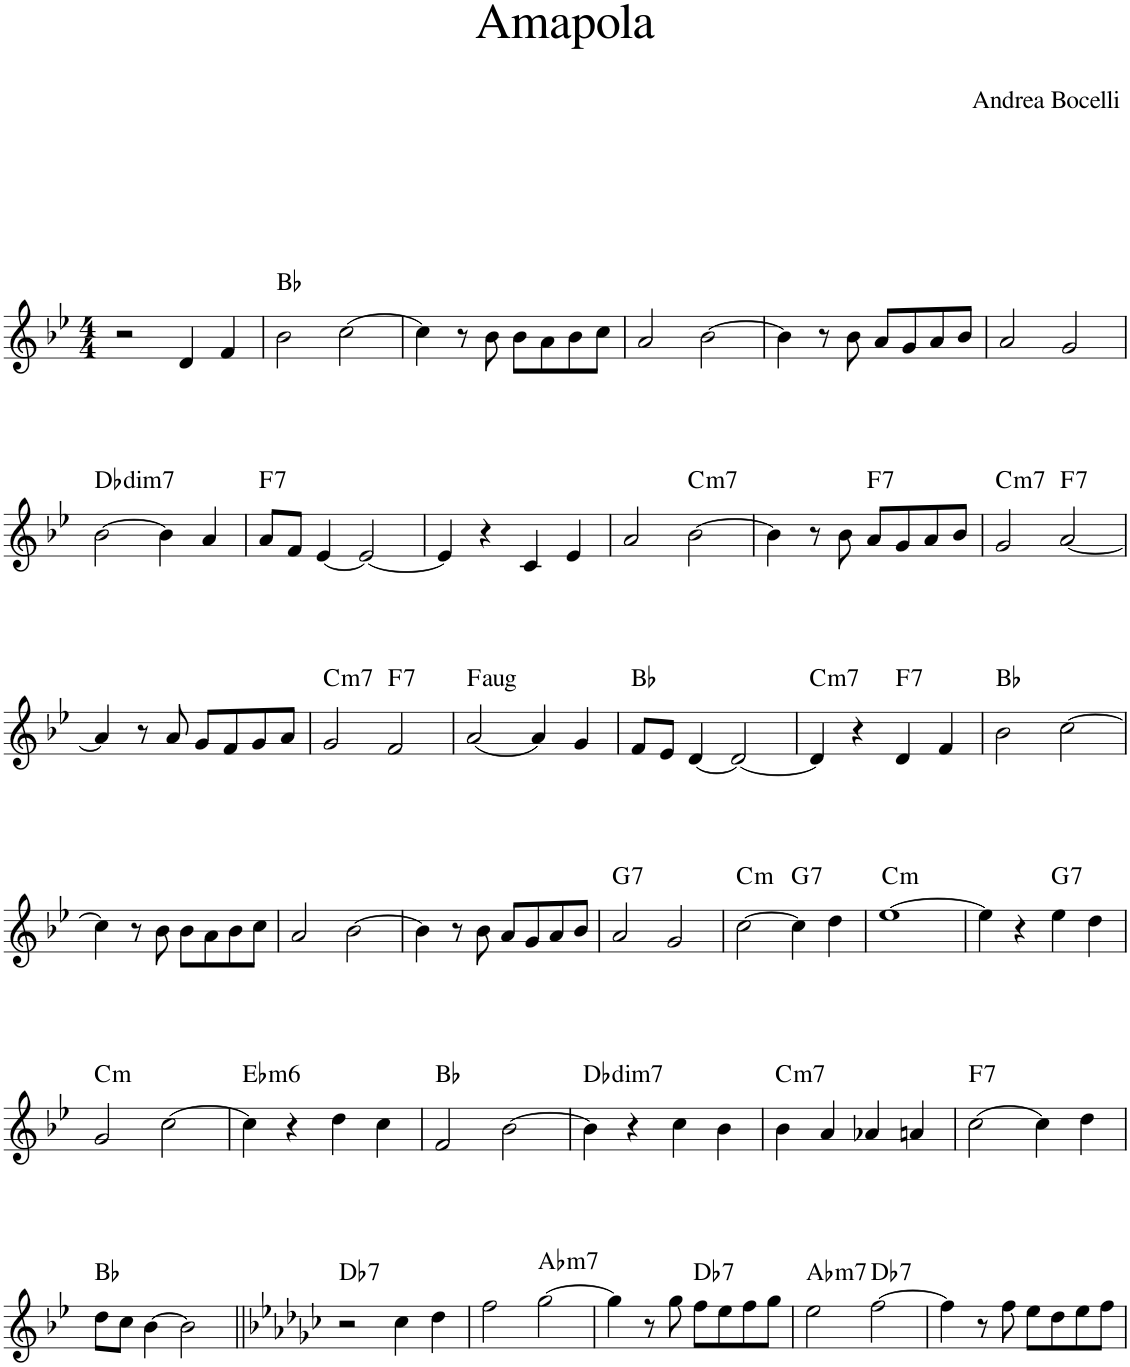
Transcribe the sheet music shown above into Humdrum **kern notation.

**kern	**harte
*part1	*part1
*staff1	*
*I"Piano	*
*I'Pno.	*
*clefG2	*
*k[b-e-]	*
*M4/4	*
=1	=1
2r	.
4d/	.
4f/	.
=2	=2
2b-\	Bb:maj
[2cc\	.
=3	=3
4cc\]	.
8r	.
8b-\	.
8b-\L	.
8a\	.
8b-\	.
8cc\J	.
=4	=4
2a/	.
[2b-\	.
=5	=5
4b-\]	.
8r	.
8b-\	.
8a/L	.
8g/	.
8a/	.
8b-/J	.
=6	=6
2a/	.
2g/	.
!!LO:LB:g=z
=7	=7
!	!LO:H:kt=dim7
[2b-\	Db:dim7
4b-\]	.
4a/	.
=8	=8
!	!LO:H:kt=7
8a/L	F:7
8f/J	.
[4e-/	.
2e-/_	.
=9	=9
4e-/]	.
4r	.
4c/	.
4e-/	.
=10	=10
2a/	.
!	!LO:H:kt=m7
[2b-\	C:min7
=11	=11
4b-\]	.
8r	.
8b-\	.
!	!LO:H:kt=7
8a/L	F:7
8g/	.
8a/	.
8b-/J	.
=12	=12
!	!LO:H:kt=m7
2g/	C:min7
!	!LO:H:kt=7
[2a/	F:7
!!LO:LB:g=z
=13	=13
4a/]	.
8r	.
8a/	.
8g/L	.
8f/	.
8g/	.
8a/J	.
=14	=14
!	!LO:H:kt=m7
2g/	C:min7
!	!LO:H:kt=7
2f/	F:7
=15	=15
!	!LO:H:kt=aug
[2a/	F:aug
4a/]	.
4g/	.
=16	=16
8f/L	Bb:maj
8e-/J	.
[4d/	.
2d/_	.
=17	=17
!	!LO:H:kt=m7
4d/]	C:min7
4r	.
!	!LO:H:kt=7
4d/	F:7
4f/	.
=18	=18
2b-\	Bb:maj
[2cc\	.
!!LO:LB:g=z
=19	=19
4cc\]	.
8r	.
8b-\	.
8b-\L	.
8a\	.
8b-\	.
8cc\J	.
=20	=20
2a/	.
[2b-\	.
=21	=21
4b-\]	.
8r	.
8b-\	.
8a/L	.
8g/	.
8a/	.
8b-/J	.
=22	=22
!	!LO:H:kt=7
2a/	G:7
2g/	.
=23	=23
!	!LO:H:kt=m
[2cc\	C:min
!	!LO:H:kt=7
4cc\]	G:7
4dd\	.
=24	=24
!	!LO:H:kt=m
[1ee-	C:min
=25	=25
4ee-\]	.
4r	.
!	!LO:H:kt=7
4ee-\	G:7
4dd\	.
!!LO:LB:g=z
=26	=26
!	!LO:H:kt=m
2g/	C:min
[2cc\	.
=27	=27
!	!LO:H:kt=m6
4cc\]	Eb:min6
4r	.
4dd\	.
4cc\	.
=28	=28
2f/	Bb:maj
[2b-\	.
=29	=29
!	!LO:H:kt=dim7
4b-\]	Db:dim7
4r	.
4cc\	.
4b-\	.
=30	=30
!	!LO:H:kt=m7
4b-\	C:min7
4a/	.
4a-X/	.
4an/	.
=31	=31
!	!LO:H:kt=7
[2cc\	F:7
4cc\]	.
4dd\	.
!!LO:LB:g=z
=32	=32
8dd\L	Bb:maj
8cc\J	.
[4b-\	.
2b-\]	.
=33||	=33||
*k[b-e-a-d-g-c-]	*
!	!LO:H:kt=7
2r	Db:7
4cc-\	.
4dd-\	.
=34	=34
2ff\	.
!	!LO:H:kt=m7
[2gg-\	Ab:min7
=35	=35
4gg-\]	.
8r	.
8gg-\	.
!	!LO:H:kt=7
8ff\L	Db:7
8ee-\	.
8ff\	.
8gg-\J	.
=36	=36
!	!LO:H:kt=m7
2ee-\	Ab:min7
!	!LO:H:kt=7
[2ff\	Db:7
=37	=37
4ff\]	.
8r	.
8ff\	.
8ee-\L	.
8dd-\	.
8ee-\	.
8ff\J	.
=	=
*-	*-
